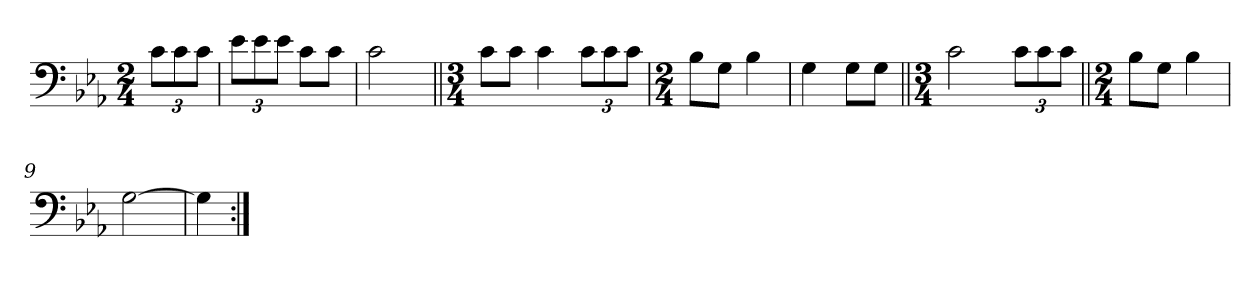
**kern
*part1
*staff1
*clefF4
*k[b-e-a-]
*E-:
*M2/4
*MM58
*Xbrackettup
=1
12c\L
12c\
12c\J
=2
12e-\L
12e-\
12e-\J
8c\L
8c\J
=3
2c\
=4||
*M3/4
8c\L
8c\J
4c\
12c\L
12c\
12c\J
=5
*M2/4
8B-\L
8G\J
4B-\
=6
4G\
8G\L
8G\J
=7||
*M3/4
2c\
12c\L
12c\
12c\J
=8||
*M2/4
8B-\L
8G\J
4B-\
=9
[2G\
!!LO:LB:g=z
=10
4G\]
=:|!
*-
